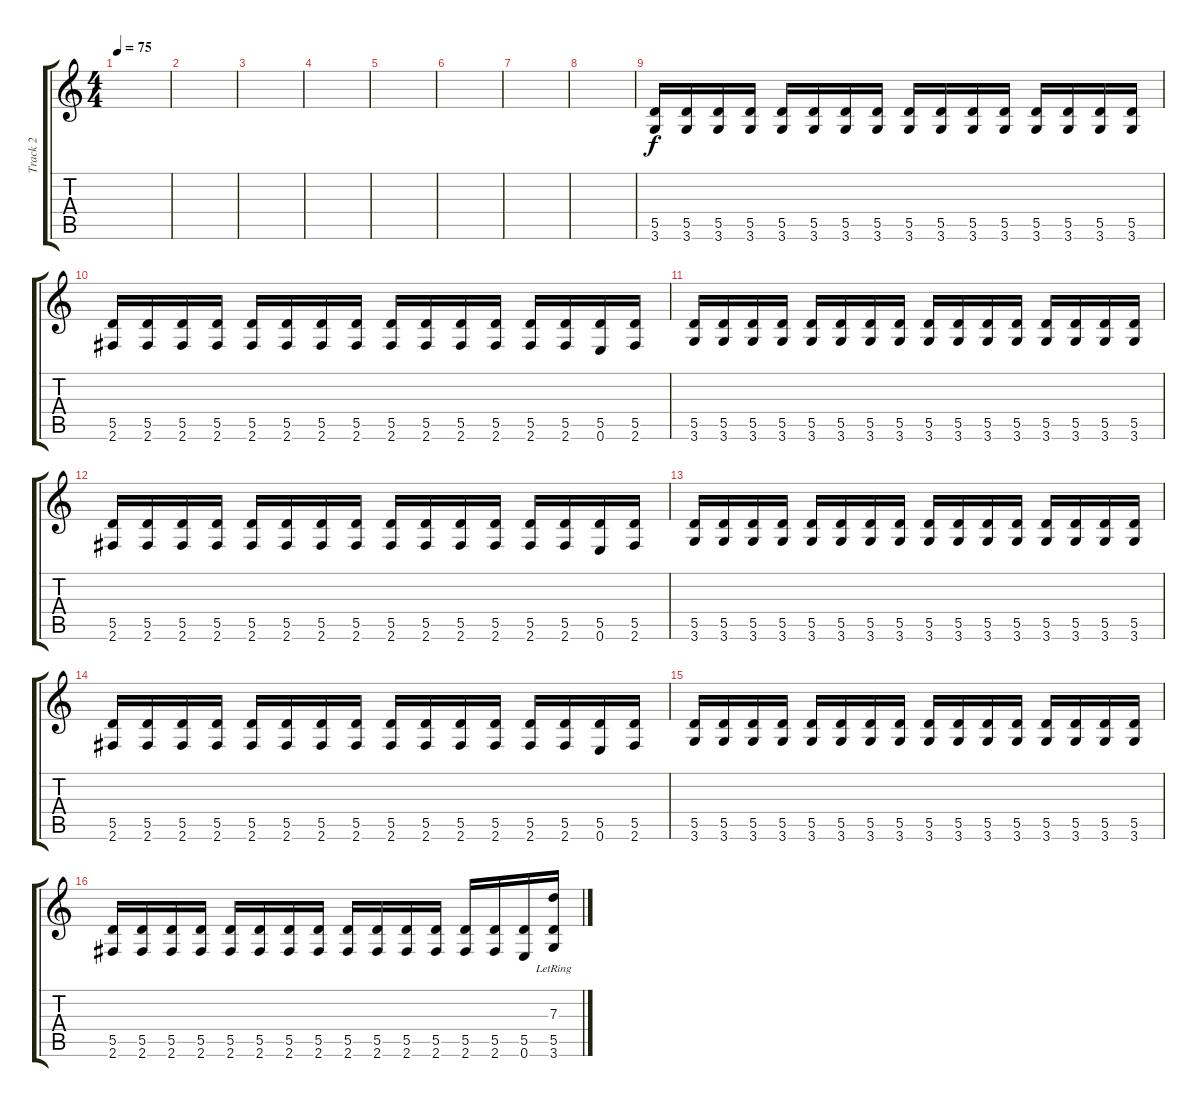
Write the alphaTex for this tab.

\track ("Track 2" "Track 2") {instrument electricguitarjazz}
\staff {score tabs}
\tuning (E4 B3 G3 D3 A2 E2) {hide}
\ts (4 4)
\tempo 75
\clef g2
\ks c
|
|
|
|
|
|
|
|
(5.5 3.6).16{volume 4 balance 0 instrument overdrivenguitar} (5.5 3.6).16 (5.5 3.6).16 (5.5 3.6).16 (5.5 3.6).16 (5.5 3.6).16 (5.5 3.6).16 (5.5 3.6).16 (5.5 3.6).16 (5.5 3.6).16 (5.5 3.6).16 (5.5 3.6).16 (5.5 3.6).16 (5.5 3.6).16 (5.5 3.6).16 (5.5 3.6).16 |
(5.5 2.6).16 (5.5 2.6).16 (5.5 2.6).16 (5.5 2.6).16 (5.5 2.6).16 (5.5 2.6).16 (5.5 2.6).16 (5.5 2.6).16 (5.5 2.6).16 (5.5 2.6).16 (5.5 2.6).16 (5.5 2.6).16 (5.5 2.6).16 (5.5 2.6).16 (5.5 0.6).16 (5.5 2.6).16 |
(5.5 3.6).16 (5.5 3.6).16 (5.5 3.6).16 (5.5 3.6).16 (5.5 3.6).16 (5.5 3.6).16 (5.5 3.6).16 (5.5 3.6).16 (5.5 3.6).16 (5.5 3.6).16 (5.5 3.6).16 (5.5 3.6).16 (5.5 3.6).16 (5.5 3.6).16 (5.5 3.6).16 (5.5 3.6).16 |
(5.5 2.6).16 (5.5 2.6).16 (5.5 2.6).16 (5.5 2.6).16 (5.5 2.6).16 (5.5 2.6).16 (5.5 2.6).16 (5.5 2.6).16 (5.5 2.6).16 (5.5 2.6).16 (5.5 2.6).16 (5.5 2.6).16 (5.5 2.6).16 (5.5 2.6).16 (5.5 0.6).16 (5.5 2.6).16 |
(5.5 3.6).16{volume 4 balance 0 instrument overdrivenguitar} (5.5 3.6).16 (5.5 3.6).16 (5.5 3.6).16 (5.5 3.6).16 (5.5 3.6).16 (5.5 3.6).16 (5.5 3.6).16 (5.5 3.6).16 (5.5 3.6).16 (5.5 3.6).16 (5.5 3.6).16 (5.5 3.6).16 (5.5 3.6).16 (5.5 3.6).16 (5.5 3.6).16 |
(5.5 2.6).16 (5.5 2.6).16 (5.5 2.6).16 (5.5 2.6).16 (5.5 2.6).16 (5.5 2.6).16 (5.5 2.6).16 (5.5 2.6).16 (5.5 2.6).16 (5.5 2.6).16 (5.5 2.6).16 (5.5 2.6).16 (5.5 2.6).16 (5.5 2.6).16 (5.5 0.6).16 (5.5 2.6).16 |
(5.5 3.6).16{volume 4 balance 0 instrument overdrivenguitar} (5.5 3.6).16 (5.5 3.6).16 (5.5 3.6).16 (5.5 3.6).16 (5.5 3.6).16 (5.5 3.6).16 (5.5 3.6).16 (5.5 3.6).16 (5.5 3.6).16 (5.5 3.6).16 (5.5 3.6).16 (5.5 3.6).16 (5.5 3.6).16 (5.5 3.6).16 (5.5 3.6).16 |
(5.5 2.6).16 (5.5 2.6).16 (5.5 2.6).16 (5.5 2.6).16 (5.5 2.6).16 (5.5 2.6).16 (5.5 2.6).16 (5.5 2.6).16 (5.5 2.6).16 (5.5 2.6).16 (5.5 2.6).16 (5.5 2.6).16 (5.5 2.6).16 (5.5 2.6).16 (5.5 0.6).16 (7.3 5.5 3.6{lr}).16
